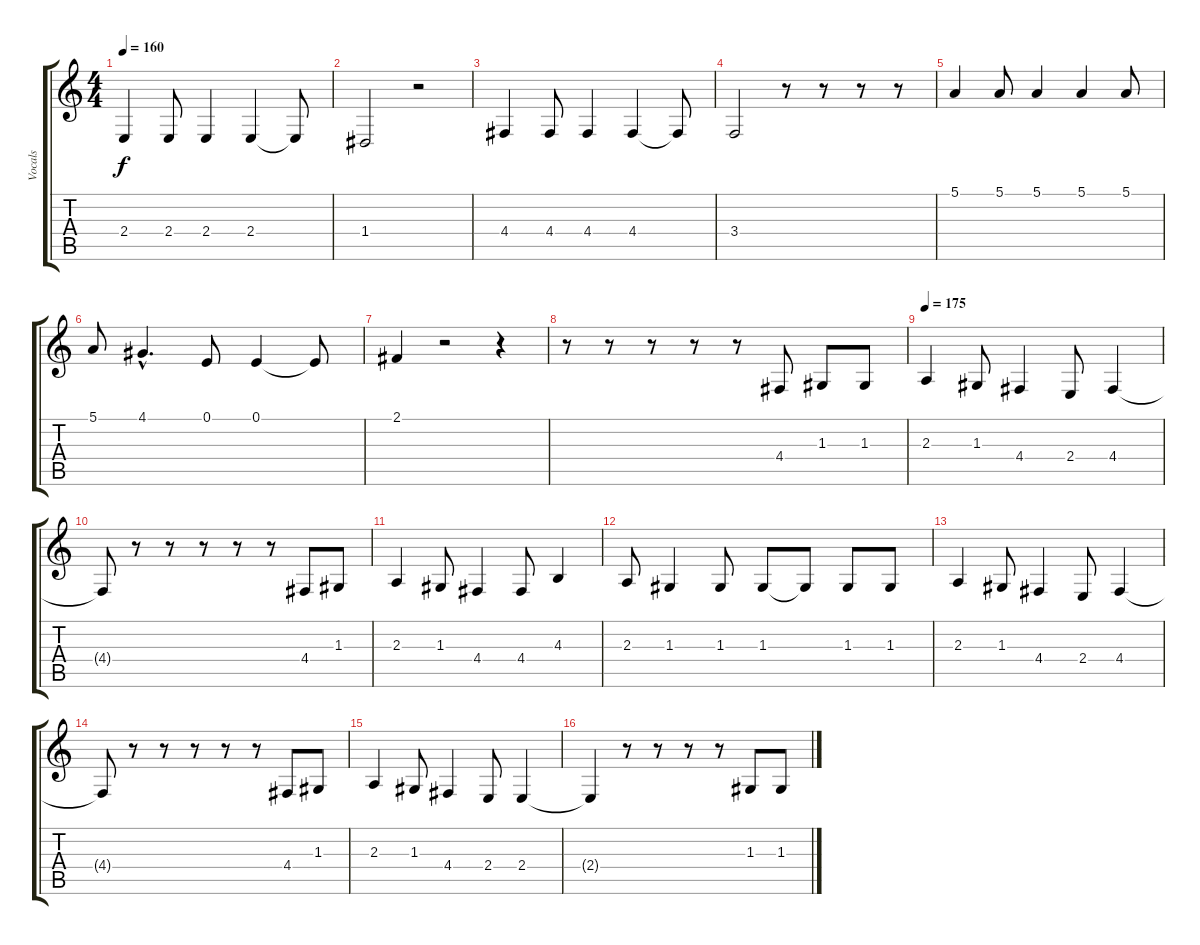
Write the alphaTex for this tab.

\track ("Vocals" "Vocals") {instrument oboe}
\staff {score tabs}
\tuning (E4 B3 G3 D3 A2 E2) {hide}
\ts (4 4)
\tempo 160
\clef g2
\ks c
2.4.4{dy f} 2.4.8 2.4.4 2.4.4 2.4{t}.8 |
1.4.2 r.2 |
4.4.4 4.4.8 4.4.4 4.4.4 4.4{t}.8 |
3.4.2 r.8 r.8 r.8 r.8 |
5.1.4 5.1.8 5.1.4 5.1.4 5.1.8 |
5.1.8 4.1{hac}.4{d} 0.1.8 0.1.4 0.1{t}.8 |
2.1.4 r.2 r.4 |
r.8 r.8 r.8 r.8 r.8 4.4.8 1.3.8 1.3.8 |
\tempo 175
2.3.4 1.3.8 4.4.4 2.4.8 4.4.4 |
4.4{t}.8 r.8 r.8 r.8 r.8 r.8 4.4.8 1.3.8 |
2.3.4 1.3.8 4.4.4 4.4.8 4.3.4 |
2.3.8 1.3.4 1.3.8 1.3.8 1.3{t}.8 1.3.8 1.3.8 |
2.3.4 1.3.8 4.4.4 2.4.8 4.4.4 |
4.4{t}.8 r.8 r.8 r.8 r.8 r.8 4.4.8 1.3.8 |
2.3.4 1.3.8 4.4.4 2.4.8 2.4.4 |
2.4{t}.4 r.8 r.8 r.8 r.8 1.3.8 1.3.8
